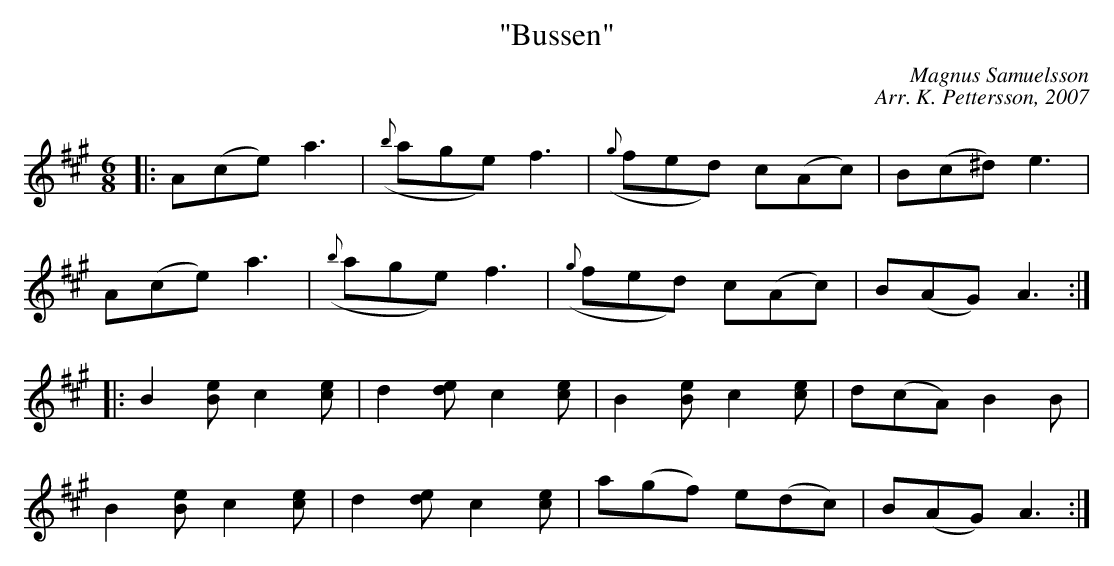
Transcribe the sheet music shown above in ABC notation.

X:1
T:"Bussen"
C:Magnus Samuelsson
C:Arr. K. Pettersson, 2007
M:6/8
L:1/8
K:Amaj
V:1
|: A(ce) a3 | ({b}age) f3 | ({g}fed) c(Ac) | B(c^d) e3 |
A(ce) a3 | ({b}age) f3 | ({g}fed) c(Ac) | B(AG) A3:|
|: B2[Be] c2[ce] | d2[de] c2[ce] | B2[Be] c2[ce] | d(cA) B2B |
B2[Be] c2[ce] | d2[de] c2[ce] | a(gf) e(dc) | B(AG) A3 :|
